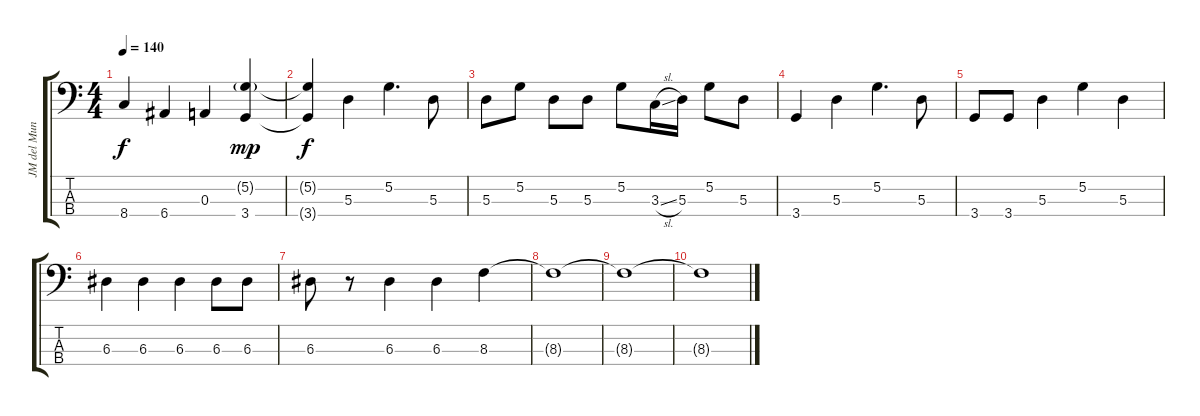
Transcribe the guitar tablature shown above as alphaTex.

\track ("JM del Mundo(Bass)" "JM del Mun") {instrument electricbassfinger}
\staff {score tabs}
\tuning (G2 D2 A1 E1) {hide}
\ts (4 4)
\tempo 140
\clef f4
\ks c
8.4.4{dy f} 6.4.4 0.3.4 (5.2{g} 3.4).4{dy mp} |
(5.2{t} 3.4{t}).4{dy f} 5.3.4 5.2.4{d} 5.3.8 |
5.3.8 5.2.8 5.3.8 5.3.8 5.2.8 3.3{sl}.16 5.3.16 5.2.8 5.3.8 |
3.4.4 5.3.4 5.2.4{d} 5.3.8 |
3.4.8 3.4.8 5.3.4 5.2.4 5.3.4 |
6.3.4 6.3.4 6.3.4 6.3.8 6.3.8 |
6.3.8 r.8 6.3.4 6.3.4 8.3.4 |
8.3{t}.1 |
8.3{t}.1 |
8.3{t}.1
